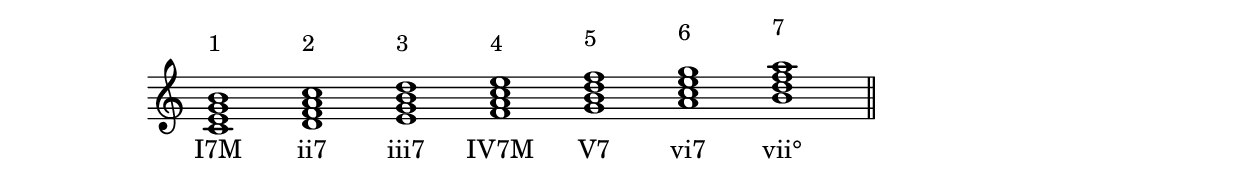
\version "2.10.0"
<<
\new Staff \with {
	\remove "Time_signature_engraver"
	\override Stem #'transparent = ##t
}

\relative c' { \clef treble
		\time 14/1
		\override TextScript #'extra-offset = #'( 0.0 . 2.0 )
		<c e g b>1^\markup{ 1 } 
		\hideNotes e4 \unHideNotes
		<d f a c>1^\markup{ 2 } 
		\hideNotes e4 \unHideNotes
		<e g b d>1^\markup{ 3 } 
		\hideNotes e4 \unHideNotes
		<f a c e>1^\markup{ 4 } 
		\hideNotes e4 \unHideNotes
		<g b d f>1^\markup{ 5 } 
		\hideNotes e4 \unHideNotes
		<a c e g>1^\markup{ 6 } 
		\hideNotes a4 \unHideNotes
		<b d f a>1^\markup{ 7 } 
		\hideNotes a4 \unHideNotes

		\bar "||"
}
\addlyrics { "I7M" \skip1 "ii7" \skip1  "iii7"  \skip1 "IV7M"  \skip1 "V7" \skip1  "vi7"  \skip1 "vii°" \skip1  }
>>

